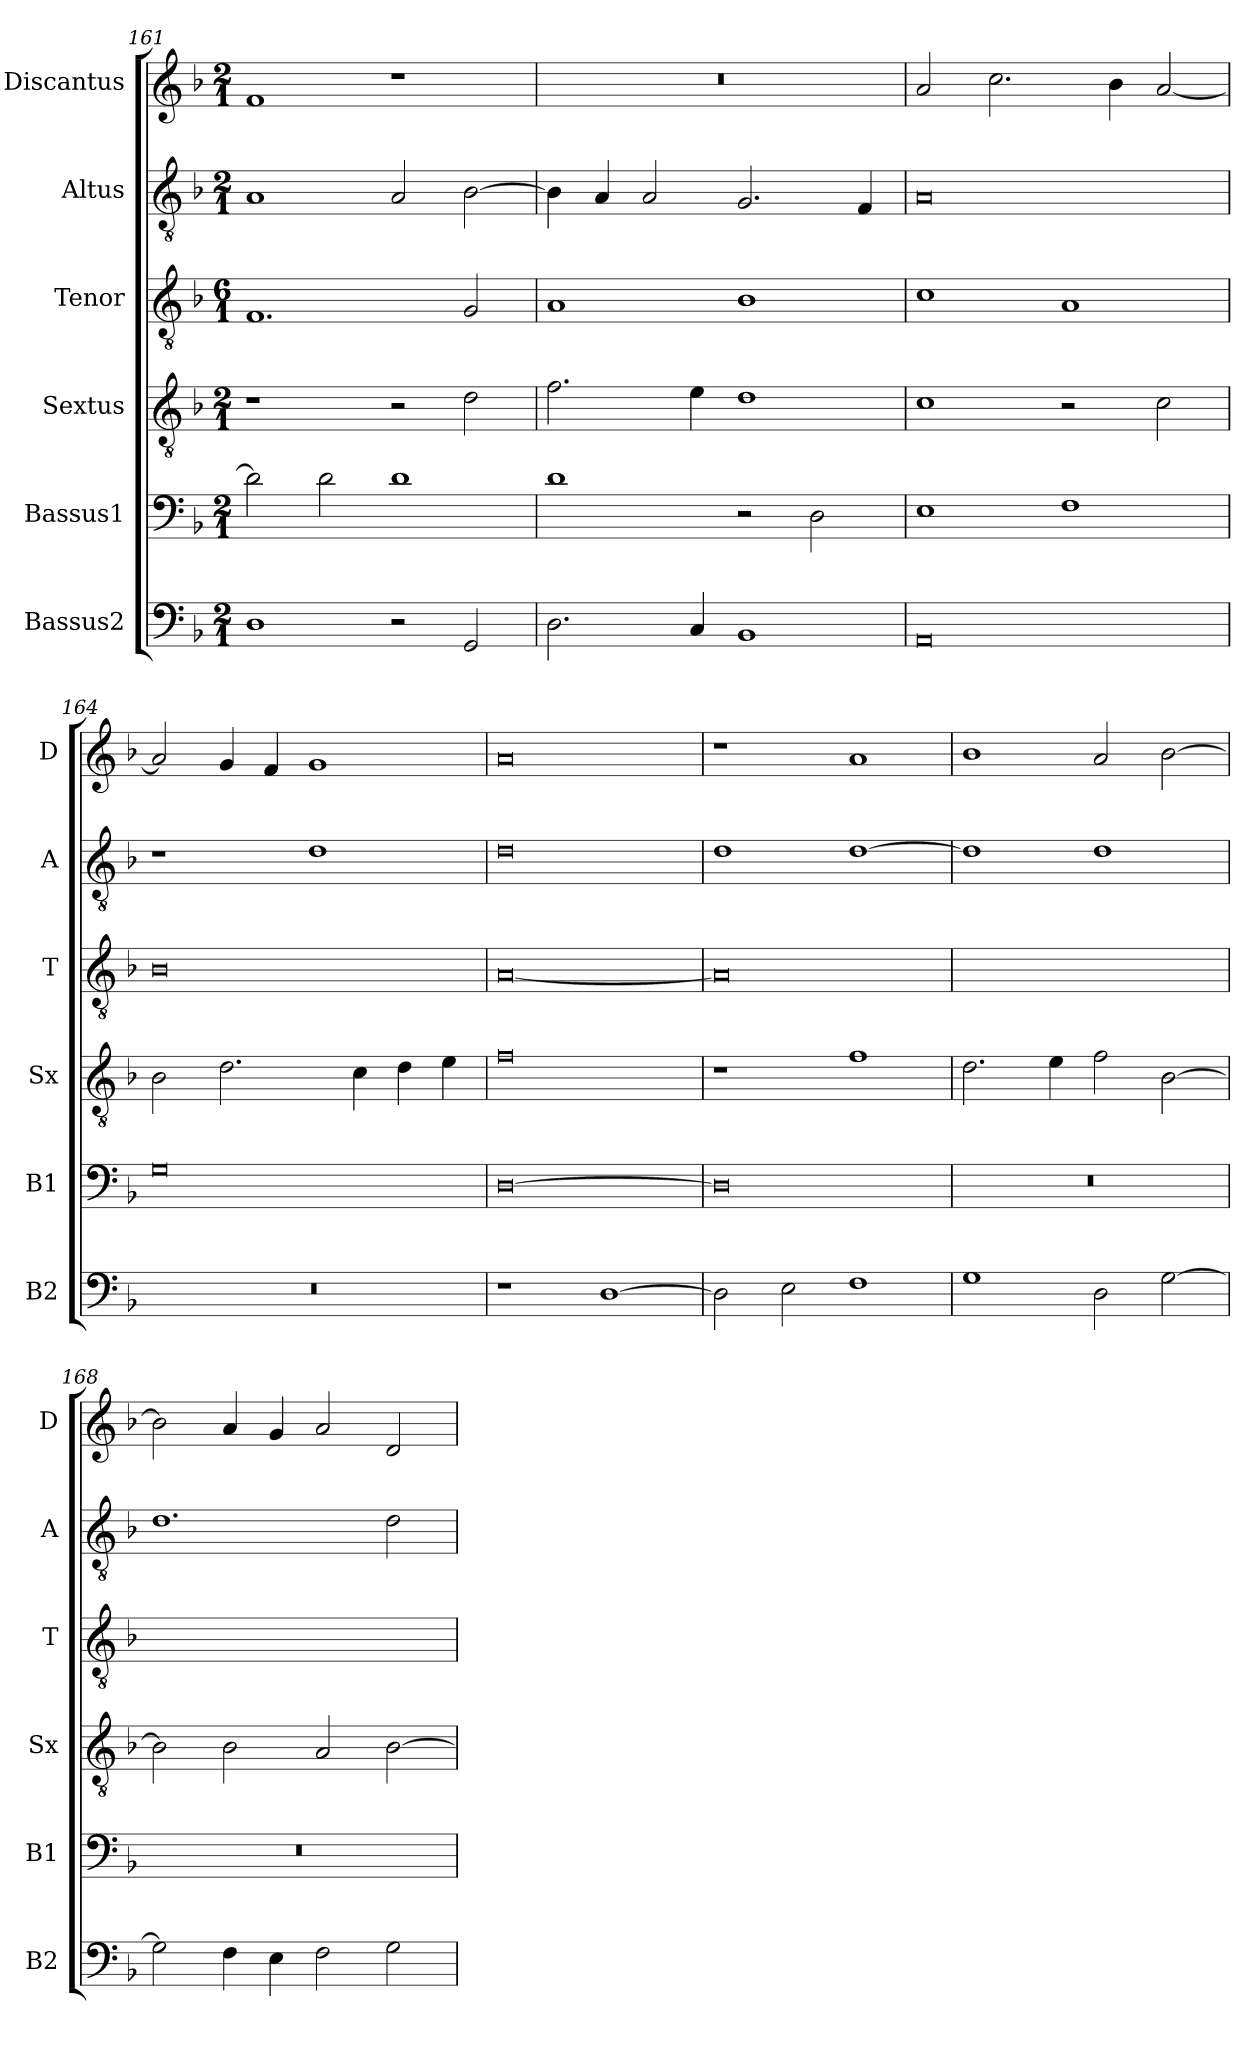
**kern	**kern	**kern	**kern	**kern	**kern
*part6	*part5	*part4	*part3	*part2	*part1
*staff6	*staff5	*staff4	*staff3	*staff2	*staff1
*I"Bassus2	*I"Bassus1	*I"Sextus	*I"Tenor	*I"Altus	*I"Discantus
*I'B2	*I'B1	*I'Sx	*I'T	*I'A	*I'D
*clefF4	*clefF4	*clefGv2	*clefGv2	*clefGv2	*clefG2
*k[b-]	*k[b-]	*k[b-]	*k[b-]	*k[b-]	*k[b-]
*M2/1	*M2/1	*M2/1	*M6/1	*M2/1	*M2/1
=161	=161	=161	=161	=161	=161
1D	2d\]	1r	1.F	1A	1f
.	2d\	.	.	.	.
2r	1d	2r	.	2A/	1r
2GG/	.	2d\	2G/	[2B-\	.
=162	=162	=162	=162	=162	=162
2.D\	1d	2.f\	1A	4B-\]	0r
.	.	.	.	4A/	.
.	.	.	.	2A/	.
4C/	.	4e\	.	.	.
1BB-	2r	1d	1B-	2.G/	.
.	2D\	.	.	.	.
.	.	.	.	4F/	.
=163	=163	=163	=163	=163	=163
0AA	1E	1c	1c	0A	2a/
.	.	.	.	.	2.cc\
.	1F	2r	1A	.	.
.	.	.	.	.	4b-\
.	.	2c\	.	.	[2a/
=164	=164	=164	=164	=164	=164
0r	0G	2B-\	0B-	1r	2a/]
.	.	2.d\	.	.	4g/
.	.	.	.	.	4f/
.	.	.	.	1d	1g
.	.	4c\	.	.	.
.	.	4d\	.	.	.
.	.	4e\	.	.	.
=165	=165	=165	=165	=165	=165
1r	[0D	0f	[0A	0d	0a
[1D	.	.	.	.	.
=166	=166	=166	=166	=166	=166
2D\]	0D]	1r	0A]	1d	1r
2E\	.	.	.	.	.
1F	.	1f	.	[1d	1a
=167	=167	=167	=167	=167	=167
1G	0r	2.d\	0r	1d]	1b-
.	.	4e\	.	.	.
2D\	.	2f\	.	1d	2a/
[2G\	.	[2B-\	.	.	[2b-\
=168	=168	=168	=168	=168	=168
2G\]	0r	2B-\]	0r	1.d	2b-\]
4F\	.	2B-\	.	.	4a/
4E\	.	.	.	.	4g/
2F\	.	2A/	.	.	2a/
2G\	.	[2B-\	.	2d\	2d/
=	=	=	=	=	=
*-	*-	*-	*-	*-	*-
